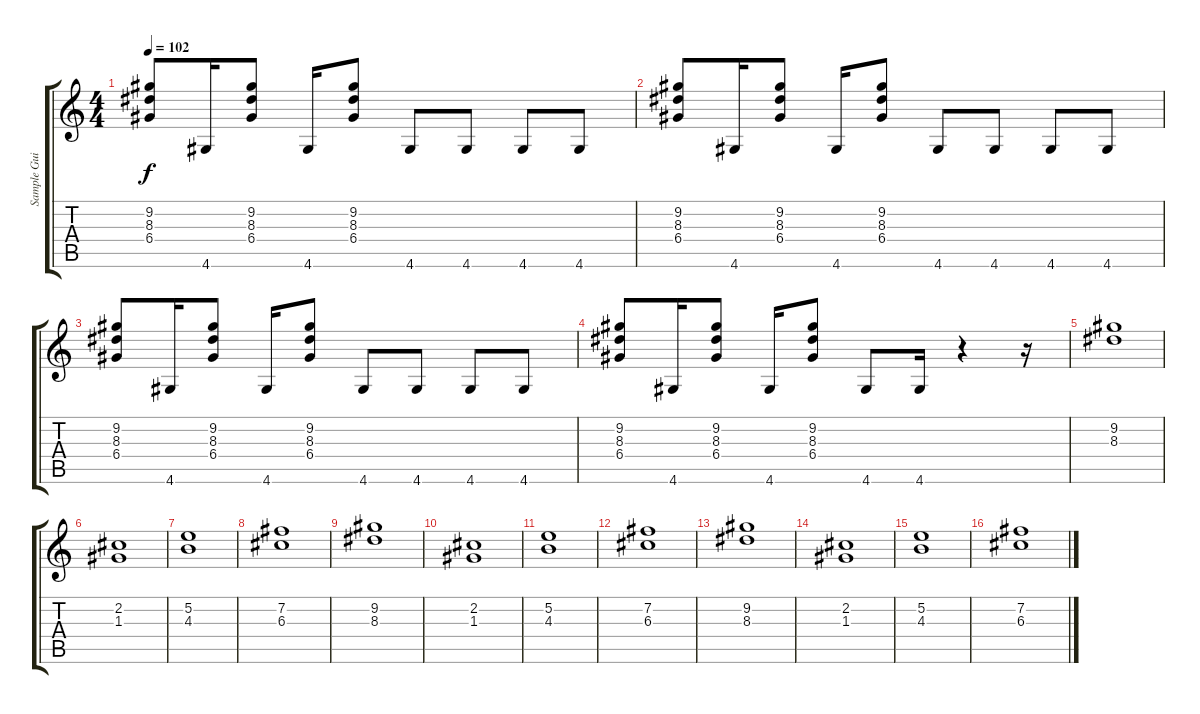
\track ("Sample Guitarra" "Sample Gui") {instrument distortionguitar}
\staff {score tabs}
\tuning (E4 B3 G3 D3 A2 E2) {hide}
\ts (4 4)
\tempo 102
\clef g2
\ks c
(9.2 8.3 6.4).8{dy f} 4.6.16 (9.2 8.3 6.4).8 4.6.16 (9.2 8.3 6.4).8 4.6.8 4.6.8 4.6.8 4.6.8 |
(9.2 8.3 6.4).8 4.6.16 (9.2 8.3 6.4).8 4.6.16 (9.2 8.3 6.4).8 4.6.8 4.6.8 4.6.8 4.6.8 |
(9.2 8.3 6.4).8 4.6.16 (9.2 8.3 6.4).8 4.6.16 (9.2 8.3 6.4).8 4.6.8 4.6.8 4.6.8 4.6.8 |
(9.2 8.3 6.4).8 4.6.16 (9.2 8.3 6.4).8 4.6.16 (9.2 8.3 6.4).8 4.6.8 4.6.16 r.4 r.16 |
(9.2 8.3).1{volume 7 balance 8} |
(2.2 1.3).1 |
(5.2 4.3).1 |
(7.2 6.3).1 |
(9.2 8.3).1 |
(2.2 1.3).1 |
(5.2 4.3).1 |
(7.2 6.3).1 |
(9.2 8.3).1 |
(2.2 1.3).1 |
(5.2 4.3).1 |
(7.2 6.3).1
